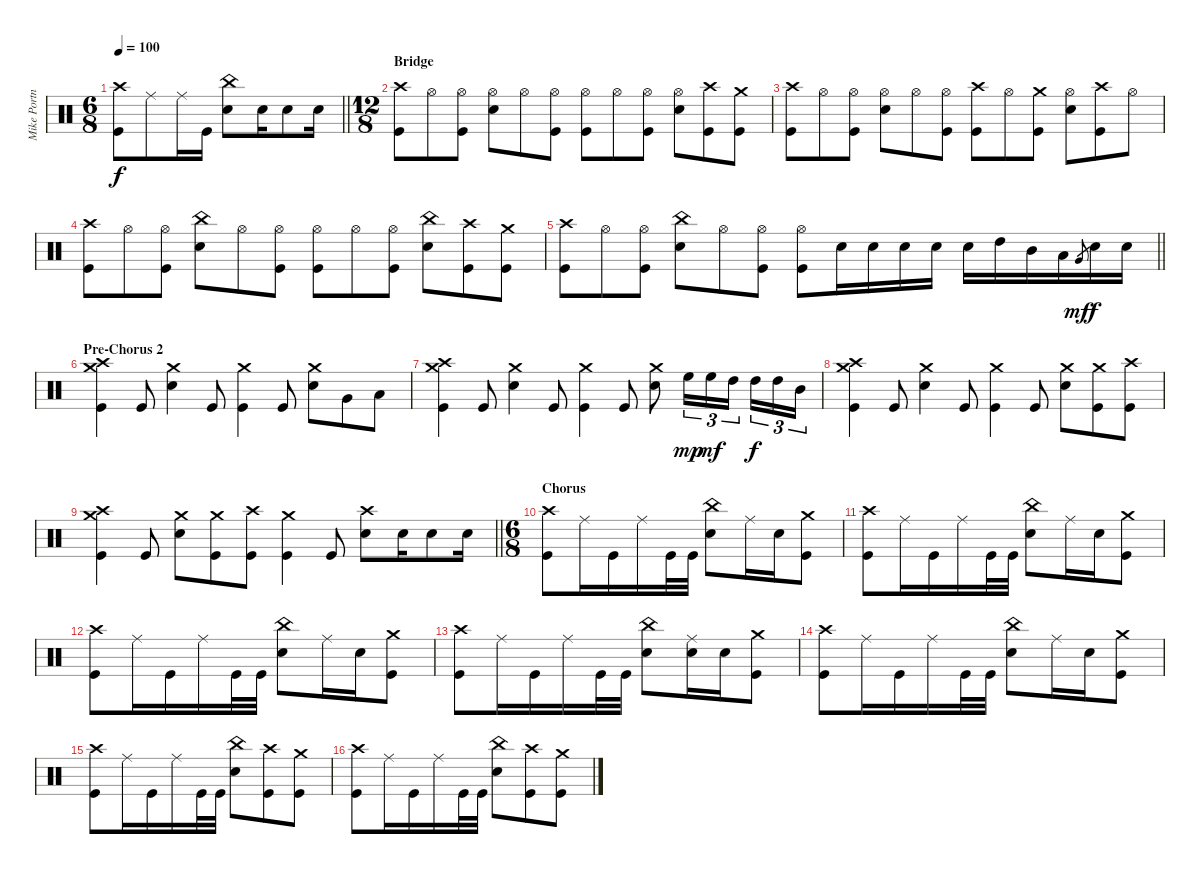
\track ("Mike Portnoy" "Mike Portn") {instrument percussion}
\staff {score}
\articulation defaults
\ts (6 8)
\tempo 100
\clef neutral
\barLineRight lightlight
\ks c
("Crash high (hit)" "Kick (hit)").8{dy f} "Ride (middle)".8 "Ride (middle)".16 "Kick (hit)".16 ("China (hit)" "Electric Snare (hit)").8 "Electric Snare (hit)".16 "Electric Snare (hit)".8 "Electric Snare (hit)".16 |
\ts (12 8)
\section ("" "Bridge")
("Crash high (hit)" "Kick (hit)").8 "Hi-Hat (open)".8 ("Hi-Hat (open)" "Kick (hit)").8 ("Hi-Hat (open)" "Electric Snare (hit)").8 "Hi-Hat (open)".8 ("Hi-Hat (open)" "Kick (hit)").8 ("Hi-Hat (open)" "Kick (hit)").8 "Hi-Hat (open)".8 ("Hi-Hat (open)" "Kick (hit)").8 ("Hi-Hat (open)" "Electric Snare (hit)").8 ("Crash high (hit)" "Kick (hit)").8 ("Crash medium (hit)" "Kick (hit)").8 |
("Crash high (hit)" "Kick (hit)").8 "Hi-Hat (open)".8 ("Hi-Hat (open)" "Kick (hit)").8 ("Hi-Hat (open)" "Electric Snare (hit)").8 "Hi-Hat (open)".8 ("Hi-Hat (open)" "Kick (hit)").8 ("Crash high (hit)" "Kick (hit)").8 "Hi-Hat (open)".8 ("Crash medium (hit)" "Kick (hit)").8 ("Hi-Hat (open)" "Electric Snare (hit)").8 ("Crash high (hit)" "Kick (hit)").8 "Hi-Hat (open)".8 |
("Crash high (hit)" "Kick (hit)").8 "Hi-Hat (open)".8 ("Hi-Hat (open)" "Kick (hit)").8 ("China (hit)" "Electric Snare (hit)").8 "Hi-Hat (open)".8 ("Hi-Hat (open)" "Kick (hit)").8 ("Hi-Hat (open)" "Kick (hit)").8 "Hi-Hat (open)".8 ("Hi-Hat (open)" "Kick (hit)").8 ("China (hit)" "Electric Snare (hit)").8 ("Crash high (hit)" "Kick (hit)").8 ("Crash medium (hit)" "Kick (hit)").8 |
\barLineRight lightlight
("Crash high (hit)" "Kick (hit)").8 "Hi-Hat (open)".8 ("Hi-Hat (open)" "Kick (hit)").8 ("China (hit)" "Electric Snare (hit)").8 "Hi-Hat (open)".8 ("Hi-Hat (open)" "Kick (hit)").8 ("Hi-Hat (open)" "Kick (hit)").8 "Electric Snare (hit)".16 "Electric Snare (hit)".16 "Electric Snare (hit)".16 "Electric Snare (hit)".16 "Electric Snare (hit)".16 "High Tom (hit)".16 "Mid Tom (hit)".16 "Low Tom (hit)".16 "Very Low Tom (hit)".8{gr dy mf} "Electric Snare (hit)".16{dy f} "Electric Snare (hit)".16 |
\section ("" "Pre-Chorus 2")
("Crash high (hit)" "Crash medium (hit)" "Kick (hit)").4 "Kick (hit)".8 ("Crash medium (hit)" "Electric Snare (hit)").4 "Kick (hit)".8 ("Crash medium (hit)" "Kick (hit)").4 "Kick (hit)".8 ("Crash medium (hit)" "Electric Snare (hit)").8 "Very Low Tom (hit)".8 "Low Floor Tom (hit)".8 |
("Crash high (hit)" "Crash medium (hit)" "Kick (hit)").4 "Kick (hit)".8 ("Crash medium (hit)" "Electric Snare (hit)").4 "Kick (hit)".8 ("Crash medium (hit)" "Kick (hit)").4 "Kick (hit)".8 ("Crash medium (hit)" "Electric Snare (hit)").8 "High Floor Tom (hit)".16{tu (3 2) dy mp} "High Floor Tom (hit)".16{tu (3 2) dy mf} "High Tom (hit)".16{tu (3 2) beam splitsecondary} "High Tom (hit)".16{tu (3 2) dy f} "High Tom (hit)".16{tu (3 2)} "Mid Tom (hit)".16{tu (3 2)} |
("Crash high (hit)" "Crash medium (hit)" "Kick (hit)").4 "Kick (hit)".8 ("Crash medium (hit)" "Electric Snare (hit)").4 "Kick (hit)".8 ("Crash medium (hit)" "Kick (hit)").4 "Kick (hit)".8 ("Crash medium (hit)" "Electric Snare (hit)").8 ("Crash medium (hit)" "Kick (hit)").8 ("Crash high (hit)" "Kick (hit)").8 |
\barLineRight lightlight
("Crash high (hit)" "Crash medium (hit)" "Kick (hit)").4 "Kick (hit)".8 ("Crash medium (hit)" "Electric Snare (hit)").8 ("Crash medium (hit)" "Kick (hit)").8 ("Crash high (hit)" "Kick (hit)").8 ("Crash medium (hit)" "Kick (hit)").4 "Kick (hit)".8 ("Crash high (hit)" "Electric Snare (hit)").8 "Electric Snare (hit)".16 "Electric Snare (hit)".8 "Electric Snare (hit)".16 |
\ts (6 8)
\section ("" "Chorus")
("Crash high (hit)" "Kick (hit)").8 "Ride (middle)".16 "Kick (hit)".16 "Ride (middle)".16 "Kick (hit)".32 "Kick (hit)".32 ("China (hit)" "Electric Snare (hit)").8 "Ride (middle)".16 "Electric Snare (hit)".16 ("Crash medium (hit)" "Kick (hit)").8 |
("Crash high (hit)" "Kick (hit)").8 "Ride (middle)".16 "Kick (hit)".16 "Ride (middle)".16 "Kick (hit)".32 "Kick (hit)".32 ("China (hit)" "Electric Snare (hit)").8 "Ride (middle)".16 "Electric Snare (hit)".16 ("Crash medium (hit)" "Kick (hit)").8 |
("Crash high (hit)" "Kick (hit)").8 "Ride (middle)".16 "Kick (hit)".16 "Ride (middle)".16 "Kick (hit)".32 "Kick (hit)".32 ("China (hit)" "Electric Snare (hit)").8 "Ride (middle)".16 "Electric Snare (hit)".16 ("Crash medium (hit)" "Kick (hit)").8 |
("Crash high (hit)" "Kick (hit)").8 "Ride (middle)".16 "Kick (hit)".16 "Ride (middle)".16 "Kick (hit)".32 "Kick (hit)".32 ("China (hit)" "Electric Snare (hit)").8 ("Ride (middle)" "Electric Snare (hit)").16 "Electric Snare (hit)".16 ("Crash medium (hit)" "Kick (hit)").8 |
("Crash high (hit)" "Kick (hit)").8 "Ride (middle)".16 "Kick (hit)".16 "Ride (middle)".16 "Kick (hit)".32 "Kick (hit)".32 ("China (hit)" "Electric Snare (hit)").8 "Ride (middle)".16 "Electric Snare (hit)".16 ("Crash medium (hit)" "Kick (hit)").8 |
("Crash high (hit)" "Kick (hit)").8 "Ride (middle)".16 "Kick (hit)".16 "Ride (middle)".16 "Kick (hit)".32 "Kick (hit)".32 ("China (hit)" "Electric Snare (hit)").8 ("Crash high (hit)" "Kick (hit)").8 ("Crash medium (hit)" "Kick (hit)").8 |
("Crash high (hit)" "Kick (hit)").8 "Ride (middle)".16 "Kick (hit)".16 "Ride (middle)".16 "Kick (hit)".32 "Kick (hit)".32 ("China (hit)" "Electric Snare (hit)").8 ("Crash high (hit)" "Kick (hit)").8 ("Crash medium (hit)" "Kick (hit)").8
